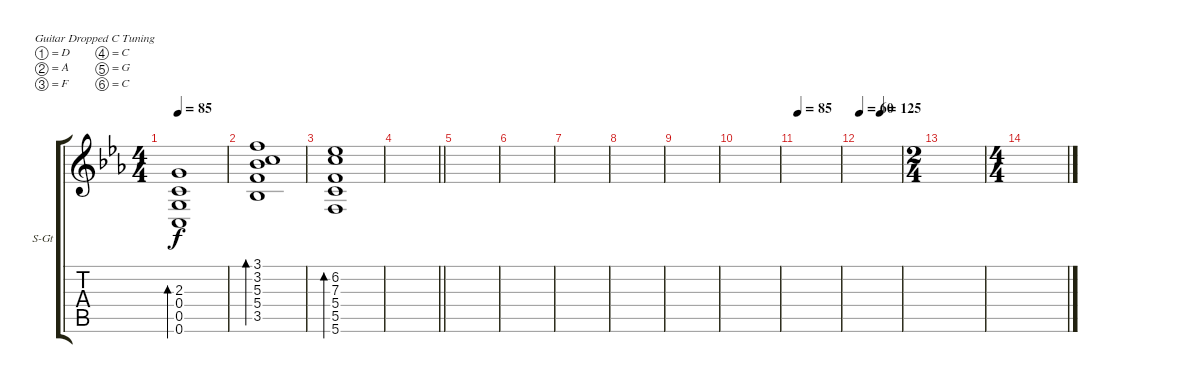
\bracketExtendMode groupsimilarinstruments
\firstSystemTrackNameOrientation horizontal
\otherSystemsTrackNameOrientation horizontal
\track ("Steel Guitar" "S-Gt") {instrument acousticguitarsteel}
\staff {score tabs}
\tuning (D4 A3 F3 C3 G2 C2)
\ts (4 4)
\tempo 85
\clef g2
\ks cminor
(0.6 0.5 0.4 2.3).1{bd 216 dy f} |
(3.5 5.4 5.3 3.2 3.1).1{bd 216} |
(5.6 5.5 5.4 7.3 6.2).1{bd 216} |
\barLineRight lightlight
|
|
|
|
|
|
|
\tempo 85
|
\tempo 60
\tempo (125 0.5)
|
\ts (2 4)
|
\ts (4 4)
